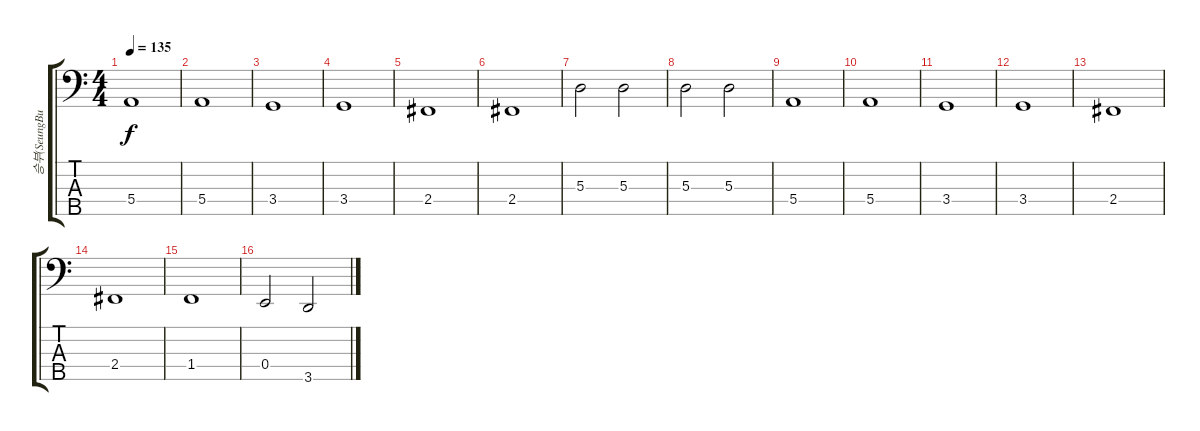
\track ("승부(SeungBu)" "승부(SeungBu") {instrument electricbassfinger}
\staff {score tabs}
\tuning (G2 D2 A1 E1 B0) {hide}
\ts (4 4)
\tempo 135
\clef f4
\ks c
5.4.1{dy f} |
5.4.1 |
3.4.1 |
3.4.1 |
2.4.1 |
2.4.1 |
5.3.2 5.3.2 |
5.3.2 5.3.2 |
5.4.1 |
5.4.1 |
3.4.1 |
3.4.1 |
2.4.1 |
2.4.1 |
1.4.1 |
0.4.2 3.5.2
